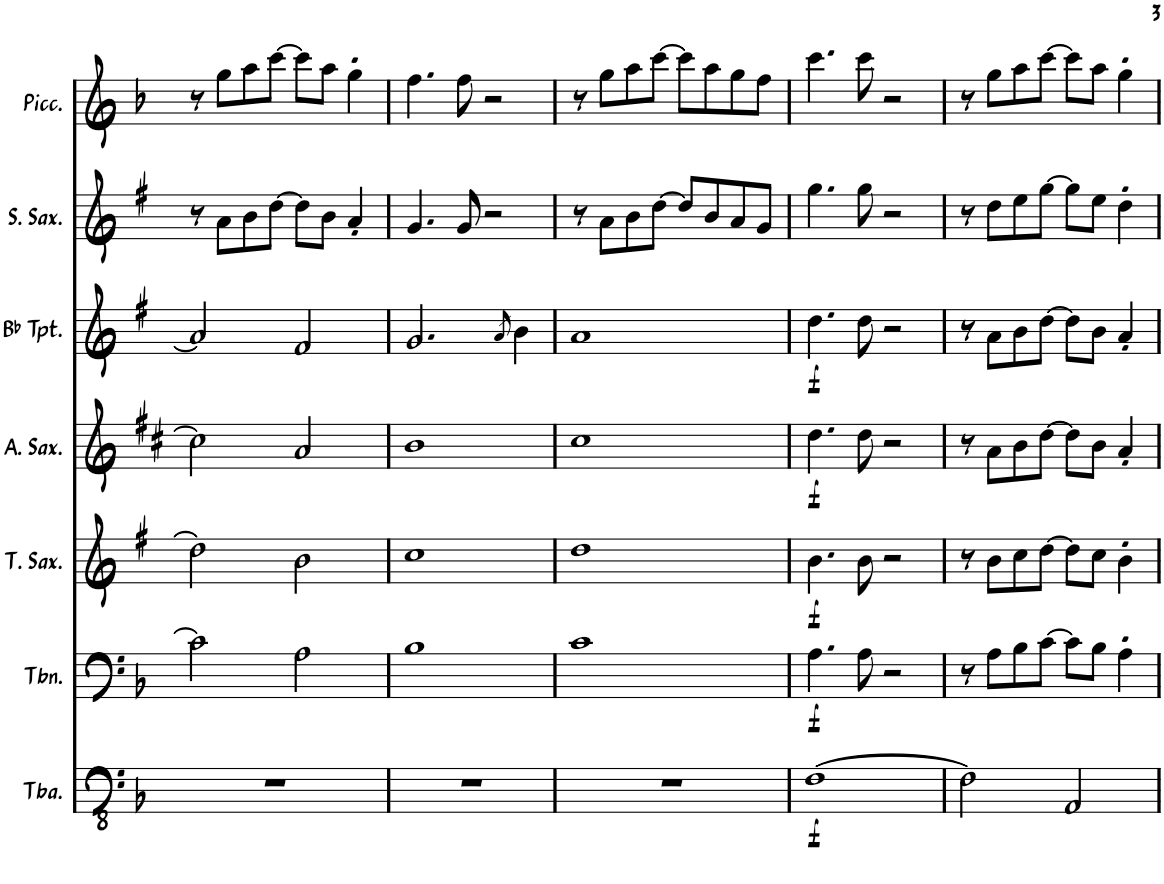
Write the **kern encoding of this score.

**kern	**dynam	**kern	**dynam	**kern	**dynam	**kern	**dynam	**kern	**dynam	**kern	**kern
*part7	*part7	*part6	*part6	*part5	*part5	*part4	*part4	*part3	*part3	*part2	*part1
*staff7	*staff7	*staff6	*staff6	*staff5	*staff5	*staff4	*staff4	*staff3	*staff3	*staff2	*staff1
*I"Tuba	*	*I"Trombone	*	*I"Tenor Saxophone	*	*I"Alto Saxophone	*	*I"Bb Trumpet	*	*I"Soprano Saxophone	*I"Piccolo
*I'Tba.	*	*I'Tbn.	*	*I'T. Sax.	*	*I'A. Sax.	*	*I'Bb Tpt.	*	*I'S. Sax.	*I'Picc.
!!LO:PB:g=z
*clefFv4	*	*clefF4	*	*clefG2	*	*clefG2	*	*clefG2	*	*clefG2	*clefG2
*	*	*	*	*Trd8c14	*	*Trd5c9	*	*Trd1c2	*	*Trd1c2	*Trd-7c-12
*k[b-]	*	*k[b-]	*	*k[f#]	*	*k[f#c#]	*	*k[f#]	*	*k[f#]	*k[b-]
*M4/4	*	*M4/4	*	*M4/4	*	*M4/4	*	*M4/4	*	*M4/4	*M4/4
=14	=14	=14	=14	=14	=14	=14	=14	=14	=14	=14	=14
1r	.	2c\]	.	2dd\]	.	2cc#\]	.	2a/]	.	8r	8r
.	.	.	.	.	.	.	.	.	.	8a\L	8gg\L
.	.	.	.	.	.	.	.	.	.	8b\	8aa\
.	.	.	.	.	.	.	.	.	.	[8dd\J	[8ccc\J
.	.	2A\	.	2b\	.	2a/	.	2f#/	.	8dd\L]	8ccc\L]
.	.	.	.	.	.	.	.	.	.	8b\J	8aa\J
.	.	.	.	.	.	.	.	.	.	4a'/	4gg'\
=15	=15	=15	=15	=15	=15	=15	=15	=15	=15	=15	=15
1r	.	1B-	.	1cc	.	1b	.	2.g/	.	4.g/	4.ff\
.	.	.	.	.	.	.	.	.	.	8g/	8ff\
.	.	.	.	.	.	.	.	.	.	2r	2r
.	.	.	.	.	.	.	.	8qa/	.	.	.
.	.	.	.	.	.	.	.	4b\	.	.	.
=16	=16	=16	=16	=16	=16	=16	=16	=16	=16	=16	=16
1r	.	1c	.	1dd	.	1cc#	.	1a	.	8r	8r
.	.	.	.	.	.	.	.	.	.	8a\L	8gg\L
.	.	.	.	.	.	.	.	.	.	8b\	8aa\
.	.	.	.	.	.	.	.	.	.	[8dd\J	[8ccc\J
.	.	.	.	.	.	.	.	.	.	8dd/L]	8ccc\L]
.	.	.	.	.	.	.	.	.	.	8b/	8aa\
.	.	.	.	.	.	.	.	.	.	8a/	8gg\
.	.	.	.	.	.	.	.	.	.	8g/J	8ff\J
=17	=17	=17	=17	=17	=17	=17	=17	=17	=17	=17	=17
!	!LO:DY:b	!	!LO:DY:b	!	!LO:DY:b	!	!LO:DY:b	!	!LO:DY:b	!	!
[1FF	f	4.A\	f	4.b\	f	4.dd\	f	4.dd\	f	4.gg\	4.ccc\
.	.	8A\	.	8b\	.	8dd\	.	8dd\	.	8gg\	8ccc\
.	.	2r	.	2r	.	2r	.	2r	.	2r	2r
=18	=18	=18	=18	=18	=18	=18	=18	=18	=18	=18	=18
2FF\]	.	8r	.	8r	.	8r	.	8r	.	8r	8r
.	.	8A\L	.	8b\L	.	8a\L	.	8a\L	.	8dd\L	8gg\L
.	.	8B-\	.	8cc\	.	8b\	.	8b\	.	8ee\	8aa\
.	.	[8c\J	.	[8dd\J	.	[8dd\J	.	[8dd\J	.	[8gg\J	[8ccc\J
2AAA/	.	8c\L]	.	8dd\L]	.	8dd\L]	.	8dd\L]	.	8gg\L]	8ccc\L]
.	.	8B-\J	.	8cc\J	.	8b\J	.	8b\J	.	8ee\J	8aa\J
.	.	4A'\	.	4b'\	.	4a'/	.	4a'/	.	4dd'\	4gg'\
=	=	=	=	=	=	=	=	=	=	=	=
*-	*-	*-	*-	*-	*-	*-	*-	*-	*-	*-	*-
